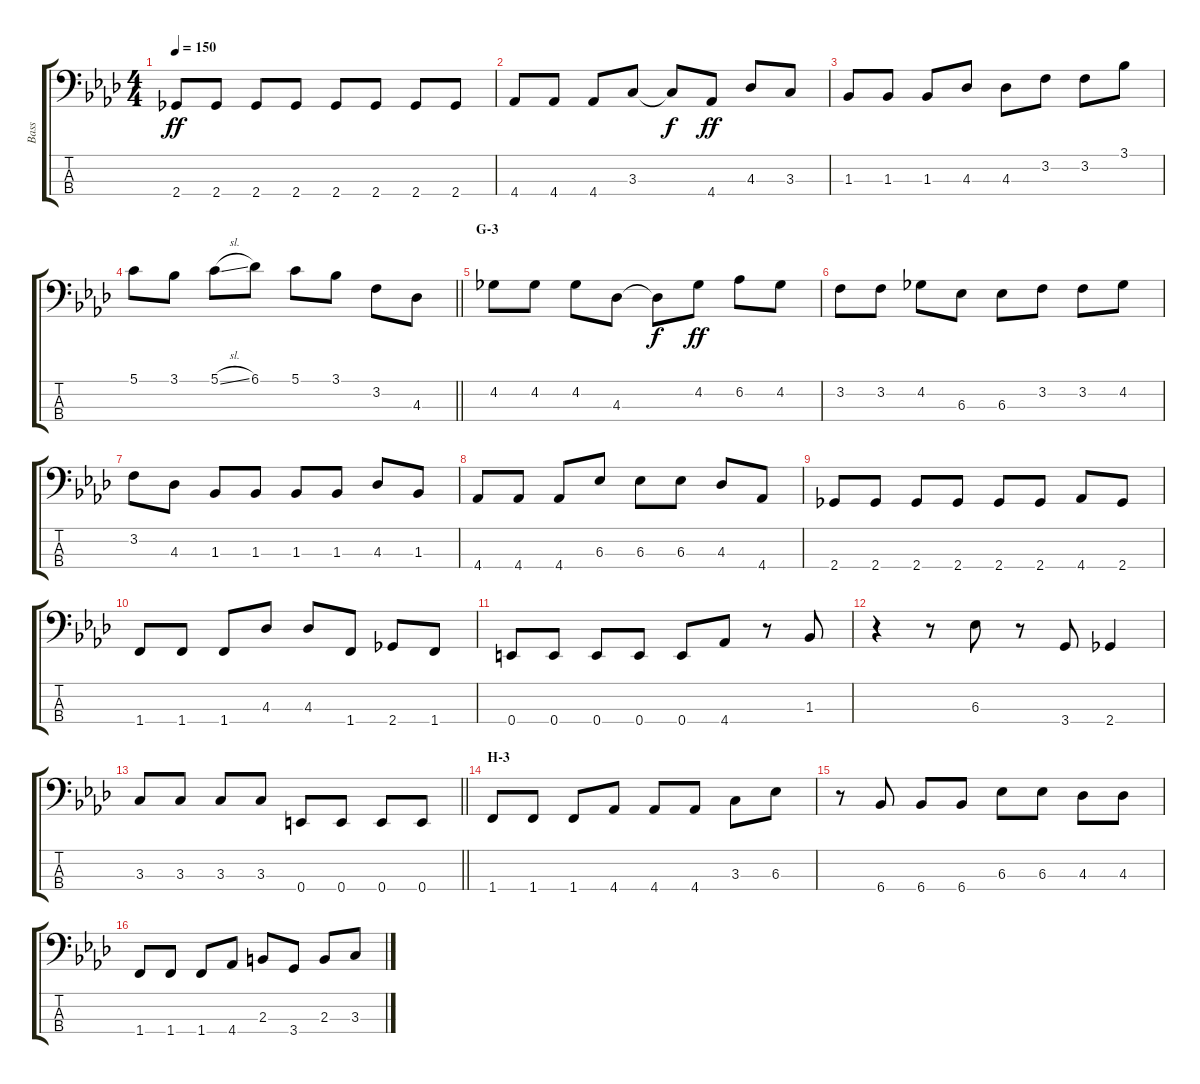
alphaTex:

\track ("Bass" "Bass") {instrument electricbasspick}
\staff {score tabs}
\tuning (G2 D2 A1 E1) {hide}
\ts (4 4)
\tempo 150
\clef f4
\ks ab
2.4.8{dy ff} 2.4.8 2.4.8 2.4.8 2.4.8 2.4.8 2.4.8 2.4.8 |
4.4.8 4.4.8 4.4.8 3.3.8 3.3{t}.8{dy f} 4.4.8{dy ff} 4.3.8 3.3.8 |
1.3.8 1.3.8 1.3.8 4.3.8 4.3.8 3.2.8 3.2.8 3.1.8 |
\barLineRight lightlight
5.1.8 3.1.8 5.1{sl}.8 6.1.8 5.1.8 3.1.8 3.2.8 4.3.8 |
\section ("" "G-3")
4.2.8 4.2.8 4.2.8 4.3.8 4.3{t}.8{dy f} 4.2.8{dy ff} 6.2.8 4.2.8 |
3.2.8 3.2.8 4.2.8 6.3.8 6.3.8 3.2.8 3.2.8 4.2.8 |
3.2.8 4.3.8 1.3.8 1.3.8 1.3.8 1.3.8 4.3.8 1.3.8 |
4.4.8 4.4.8 4.4.8 6.3.8 6.3.8 6.3.8 4.3.8 4.4.8 |
2.4.8 2.4.8 2.4.8 2.4.8 2.4.8 2.4.8 4.4.8 2.4.8 |
1.4.8 1.4.8 1.4.8 4.3.8 4.3.8 1.4.8 2.4.8 1.4.8 |
0.4.8 0.4.8 0.4.8 0.4.8 0.4.8 4.4.8 r.8 1.3.8 |
r.4 r.8 6.3.8 r.8 3.4.8 2.4.4 |
\barLineRight lightlight
3.3.8 3.3.8 3.3.8 3.3.8 0.4.8 0.4.8 0.4.8 0.4.8 |
\section ("" "H-3")
1.4.8 1.4.8 1.4.8 4.4.8 4.4.8 4.4.8 3.3.8 6.3.8 |
r.8 6.4.8 6.4.8 6.4.8 6.3.8 6.3.8 4.3.8 4.3.8 |
1.4.8 1.4.8 1.4.8 4.4.8 2.3.8 3.4.8 2.3.8 3.3.8
